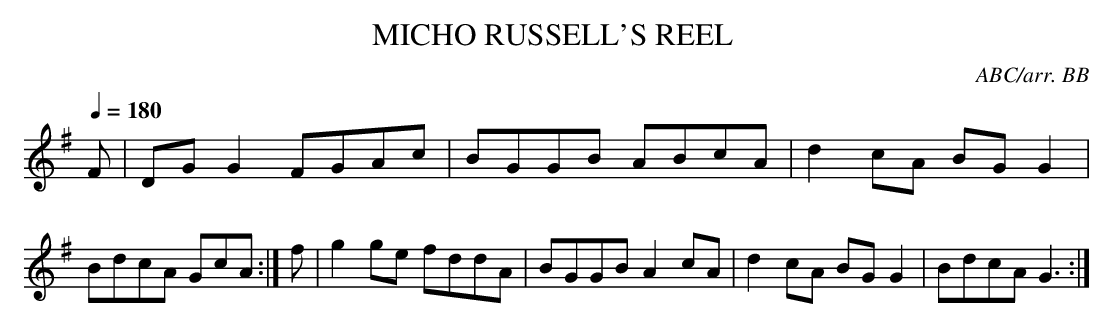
X:1
T:MICHO RUSSELL'S REEL \
C:ABC/arr. BB\
M:4/4\
L:1/8\
Q:1/4=180\
K:G\
F|DGG2 FGAc|BGGB ABcA|d2cA BGG2|BdcA GcA :|\
f|g2 ge fddA|BGGB A2 cA|d2 cA BG G2|BdcA G3:|\
\
\
